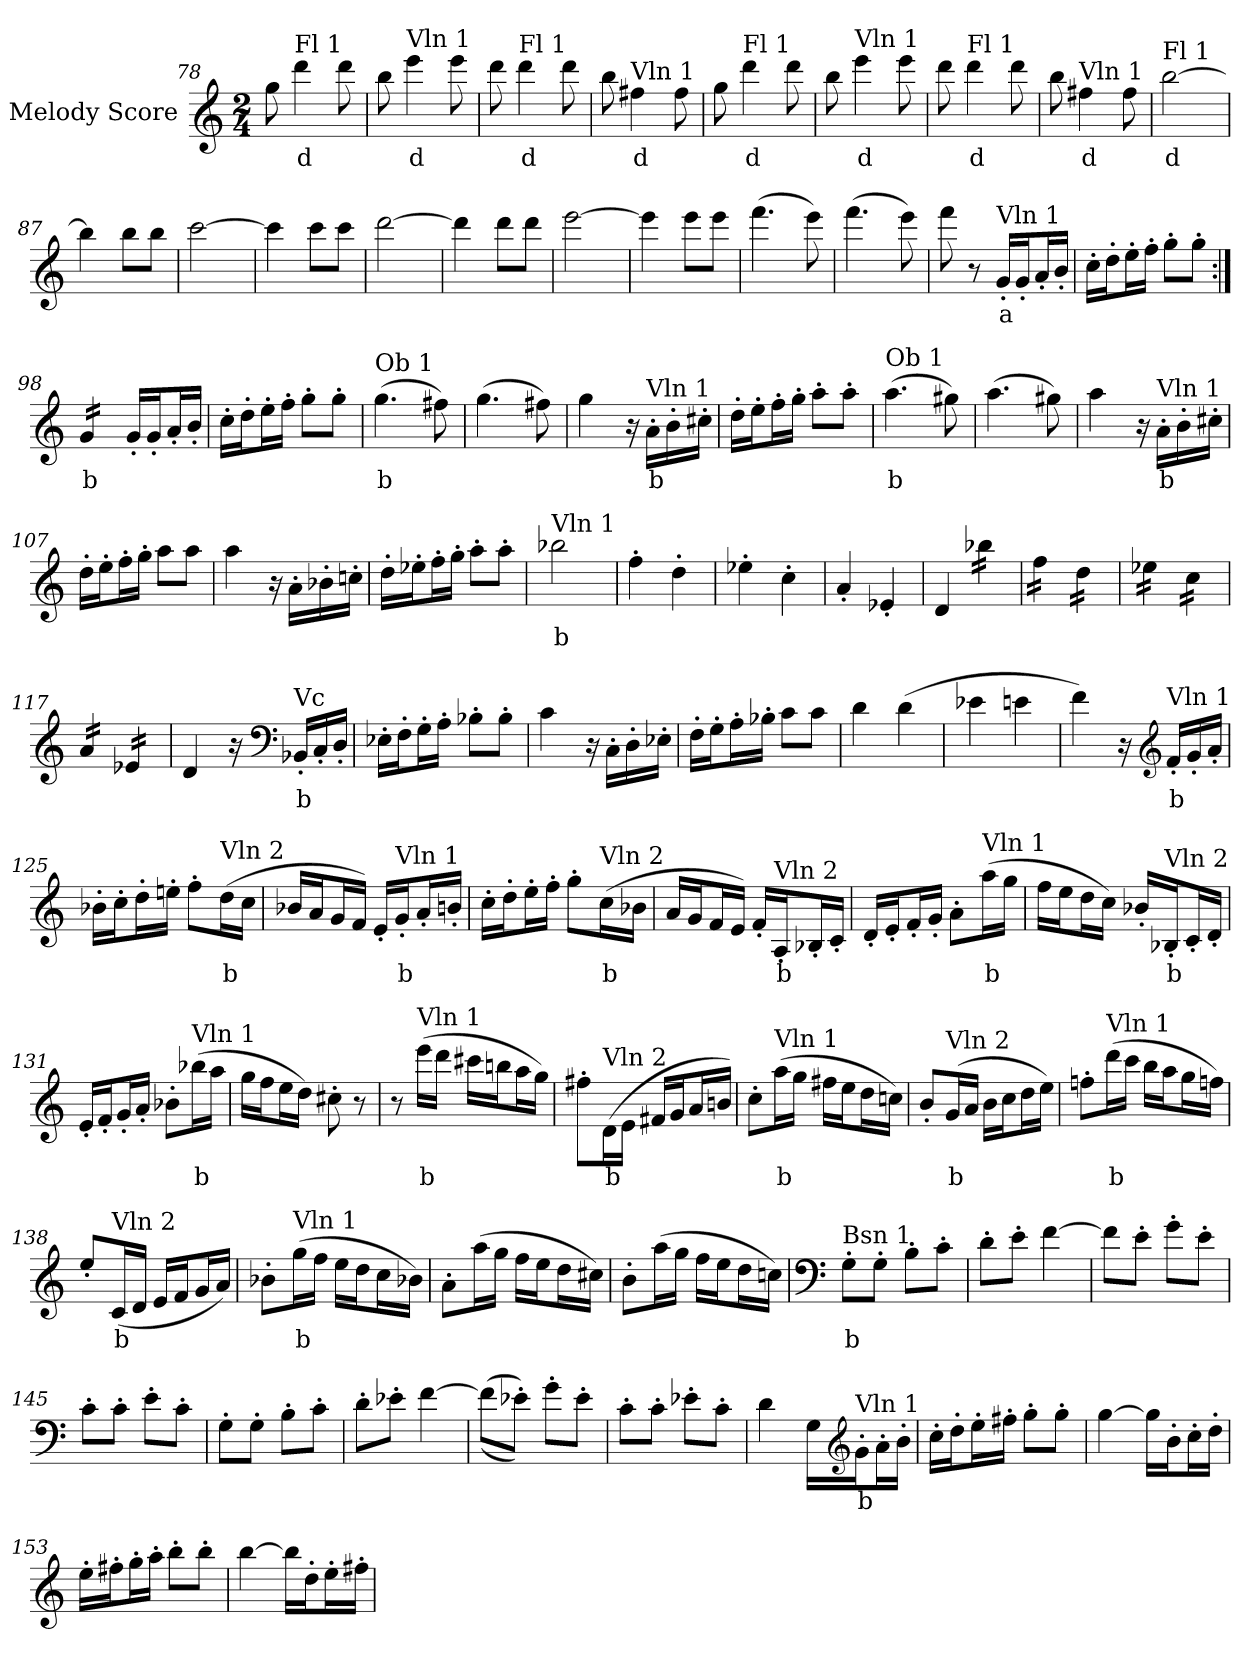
**kern	**text
*part1	*part1
*staff1	*staff1
*I"Melody Score	*
*k[]	*
*M2/4	*
=78	=78
8gg\	.
!LO:TX:a:t=Fl 1	!
!	!LO:LY:b:color=#FF0000
4ddd\	d
8ddd\	.
=79	=79
8bb\	.
!LO:TX:a:t=Vln 1	!
!	!LO:LY:b:color=#FF0000
4eee\	d
8eee\	.
=80	=80
8ddd\	.
!LO:TX:a:t=Fl 1	!
!	!LO:LY:b:color=#FF0000
4ddd\	d
8ddd\	.
=81	=81
8bb\	.
!LO:TX:a:t=Vln 1	!
!	!LO:LY:color=#FF0000
4ff#X\	d
8ff#\	.
=82	=82
8gg\	.
!LO:TX:a:t=Fl 1	!
!	!LO:LY:b:color=#FF0000
4ddd\	d
8ddd\	.
=83	=83
8bb\	.
!LO:TX:a:t=Vln 1	!
!	!LO:LY:b:color=#FF0000
4eee\	d
8eee\	.
=84	=84
8ddd\	.
!LO:TX:a:t=Fl 1	!
!	!LO:LY:b:color=#FF0000
4ddd\	d
8ddd\	.
=85	=85
8bb\	.
!LO:TX:a:t=Vln 1	!
!	!LO:LY:color=#FF0000
4ff#X\	d
8ff#\	.
=86	=86
!LO:TX:a:t=Fl 1	!
!	!LO:LY:b:color=#FF0000
[2bb\	d
=87	=87
4bb\]	.
8bb\L	.
8bb\J	.
=88	=88
[2ccc\	.
=89	=89
4ccc\]	.
8ccc\L	.
8ccc\J	.
=90	=90
[2ddd\	.
=91	=91
4ddd\]	.
8ddd\L	.
8ddd\J	.
=92	=92
[2eee\	.
=93	=93
4eee\]	.
8eee\L	.
8eee\J	.
=94	=94
(4.fff\	.
8eee\)	.
=95	=95
(4.fff\	.
8eee\)	.
=96	=96
8fff\	.
8r	.
!LO:TX:a:t=Vln 1	!
!	!LO:LY:b:color=#FF0000
16g'/LL	a
16g'/J	.
16a'/L	.
16b'/JJ	.
=97	=97
16cc'\LL	.
16dd'\J	.
16ee'\L	.
16ff'\JJ	.
8gg'\L	.
8gg'\J	.
=98:|!	=98:|!
!LO:TX:a:t=Vln 1	!
!	!LO:LY:b:color=#FF0000
*tremolo	*
16g/LL	b
16g/	.
16g/	.
16g/JJ	.
*Xtremolo	*
16g'/LL	.
16g'/J	.
16a'/L	.
16b'/JJ	.
=99	=99
16cc'\LL	.
16dd'\J	.
16ee'\L	.
16ff'\JJ	.
8gg'\L	.
8gg'\J	.
=100	=100
!LO:TX:a:t=Ob 1	!
!	!LO:LY:b:color=#FF0000
(4.gg\	b
8ff#X\)	.
=101	=101
(4.gg\	.
8ff#X\)	.
=102	=102
4gg\	.
16r	.
!LO:TX:a:t=Vln 1	!
!	!LO:LY:b:color=#FF0000
16a'\LL	b
16b'\	.
16cc#X'\JJ	.
=103	=103
16dd'\LL	.
16ee'\J	.
16ff'\L	.
16gg'\JJ	.
8aa'\L	.
8aa'\J	.
=104	=104
!LO:TX:a:t=Ob 1	!
!	!LO:LY:b:color=#FF0000
(4.aa\	b
8gg#X\)	.
=105	=105
(4.aa\	.
8gg#X\)	.
=106	=106
4aa\	.
16r	.
!LO:TX:a:t=Vln 1	!
!	!LO:LY:b:color=#FF0000
16a'\LL	b
16b'\	.
16cc#X'\JJ	.
=107	=107
16dd'\LL	.
16ee'\J	.
16ff'\L	.
16gg'\JJ	.
8aa\L	.
8aa\J	.
=108	=108
4aa\	.
16r	.
16a'\LL	.
16b-X'\	.
16ccn'\JJ	.
=109	=109
16dd'\LL	.
16ee-X'\J	.
16ff'\L	.
16gg'\JJ	.
8aa'\L	.
8aa'\J	.
=110	=110
!LO:TX:a:t=Vln 1	!
!	!LO:LY:b:color=#FF0000
2bb-X\	b
=111	=111
4ff'\	.
4dd'\	.
=112	=112
4ee-X'\	.
4cc'\	.
=113	=113
4a'/	.
4e-X'/	.
=114	=114
4d/	.
*tremolo	*
16bb-X\LL	.
16bb-X\	.
16bb-X\	.
16bb-X\JJ	.
=115	=115
16ff\LL	.
16ff\	.
16ff\	.
16ff\JJ	.
16dd\LL	.
16dd\	.
16dd\	.
16dd\JJ	.
=116	=116
16ee-X\LL	.
16ee-X\	.
16ee-X\	.
16ee-X\JJ	.
16cc\LL	.
16cc\	.
16cc\	.
16cc\JJ	.
=117	=117
16a/LL	.
16a/	.
16a/	.
16a/JJ	.
16e-X/LL	.
16e-X/	.
16e-X/	.
16e-X/JJ	.
*Xtremolo	*
=118	=118
4d/	.
16r	.
*clefF4	*
!LO:TX:a:t=Vc	!
!	!LO:LY:b:color=#FF0000
16BB-'/LL	b
16C'/	.
16D'/JJ	.
=119	=119
16E-X'\LL	.
16F'\J	.
16G'\L	.
16A'\JJ	.
8B-X'\L	.
8B-'\J	.
=120	=120
4c\	.
16r	.
16C'\LL	.
16D'\	.
16E-X'\JJ	.
=121	=121
16F'\LL	.
16G'\J	.
16A'\L	.
16B-X'\JJ	.
8c\L	.
8c\J	.
=122	=122
4d\	.
(4d\	.
=123	=123
4e-X\	.
4en\	.
=124	=124
4f\)	.
16r	.
*clefG2	*
!LO:TX:a:t=Vln 1	!
!	!LO:LY:b:color=#FF0000
16f'/LL	b
16g'/	.
16a'/JJ	.
=125	=125
16b-X'\LL	.
16cc'\J	.
16dd'\L	.
16een'\JJ	.
8ff'\L	.
!LO:TX:a:t=Vln 2	!
!	!LO:LY:b:color=#FF0000
(16dd\L	b
16cc\JJ	.
=126	=126
16b-X/LL	.
16a/J	.
16g/L	.
16f/JJ)	.
16e'/LL	.
!LO:TX:a:t=Vln 1	!
!	!LO:LY:b:color=#FF0000
16g'/J	b
16a'/L	.
16b'/JJ	.
=127	=127
16cc'\LL	.
16dd'\J	.
16ee'\L	.
16ff'\JJ	.
8gg'\L	.
!LO:TX:a:t=Vln 2	!
!	!LO:LY:b:color=#FF0000
(16cc\L	b
16b-X\JJ	.
=128	=128
16a/LL	.
16g/J	.
16f/L	.
16e/JJ)	.
16f'/LL	.
!LO:TX:a:t=Vln 2	!
!	!LO:LY:b:color=#FF0000
16A'/J	b
16B-X'/L	.
16c'/JJ	.
=129	=129
16d'/LL	.
16e'/J	.
16f'/L	.
16g'/JJ	.
8a'\L	.
!LO:TX:a:t=Vln 1	!
!	!LO:LY:b:color=#FF0000
(16aa\L	b
16gg\JJ	.
=130	=130
16ff\LL	.
16ee\J	.
16dd\L	.
16cc\JJ)	.
16b-X'/LL	.
!LO:TX:a:t=Vln 2	!
!	!LO:LY:b:color=#FF0000
16B-X'/J	b
16c'/L	.
16d'/JJ	.
=131	=131
16e'/LL	.
16f'/J	.
16g'/L	.
16a'/JJ	.
8b-X'\L	.
!LO:TX:a:t=Vln 1	!
!	!LO:LY:b:color=#FF0000
(16bb-X\L	b
16aa\JJ	.
=132	=132
16gg\LL	.
16ff\J	.
16ee\L	.
16dd\JJ)	.
8cc#X'\	.
8r	.
=133	=133
8r	.
!LO:TX:a:t=Vln 1	!
!	!LO:LY:b:color=#FF0000
(16eee\LL	b
16ddd\JJ	.
16ccc#X\LL	.
16bbn\J	.
16aa\L	.
16gg\JJ)	.
=134	=134
8ff#X'\L	.
!LO:TX:a:t=Vln 2	!
!	!LO:LY:b:color=#FF0000
(16d\L	b
16e\JJ	.
16f#X/LL	.
16g/J	.
16a/L	.
16bn/JJ)	.
=135	=135
8cc'\L	.
!LO:TX:a:t=Vln 1	!
!	!LO:LY:b:color=#FF0000
(16aa\L	b
16gg\JJ	.
16ff#X\LL	.
16ee\J	.
16dd\L	.
16ccn\JJ)	.
=136	=136
8b'/L	.
!LO:TX:a:t=Vln 2	!
!	!LO:LY:b:color=#FF0000
(16g/L	b
16a/JJ	.
16b\LL	.
16cc\J	.
16dd\L	.
16ee\JJ)	.
=137	=137
8ffn'\L	.
!LO:TX:a:t=Vln 1	!
!	!LO:LY:b:color=#FF0000
(16ddd\L	b
16ccc\JJ	.
16bb\LL	.
16aa\J	.
16gg\L	.
16ffn\JJ)	.
=138	=138
8ee'/L	.
!LO:TX:a:t=Vln 2	!
!	!LO:LY:b:color=#FF0000
(16c/L	b
16d/JJ	.
16e/LL	.
16f/J	.
16g/L	.
16a/JJ)	.
=139	=139
8b-X'\L	.
!LO:TX:a:t=Vln 1	!
!	!LO:LY:b:color=#FF0000
(16gg\L	b
16ff\JJ	.
16ee\LL	.
16dd\J	.
16cc\L	.
16b-X\JJ)	.
=140	=140
8a'\L	.
(16aa\L	.
16gg\JJ	.
16ff\LL	.
16ee\J	.
16dd\L	.
16cc#X\JJ)	.
=141	=141
8b'\L	.
(16aa\L	.
16gg\JJ	.
16ff\LL	.
16ee\J	.
16dd\L	.
16ccn\JJ)	.
=142	=142
*clefF4	*
!LO:TX:a:t=Bsn 1	!
!	!LO:LY:b:color=#FF0000
8G'\L	b
8G'\J	.
8B'\L	.
8c'\J	.
=143	=143
8d'\L	.
8e'\J	.
[4f\	.
=144	=144
8f\L]	.
8e'\J	.
8g'\L	.
8e'\J	.
=145	=145
8c'\L	.
8c'\J	.
8e'\L	.
8c'\J	.
=146	=146
8G'\L	.
8G'\J	.
8B'\L	.
8c'\J	.
=147	=147
8d'\L	.
8e-X'\J	.
[4f\	.
=148	=148
((8f\L]	.
8e-X'\J))	.
8g'\L	.
8e-'\J	.
=149	=149
8c'\L	.
8c'\J	.
8e-X'\L	.
8c'\J	.
=150	=150
4d\	.
16G\LL	.
*clefG2	*
!LO:TX:a:t=Vln 1	!
!	!LO:LY:b:color=#FF0000
16g'\J	b
16a'\L	.
16b'\JJ	.
=151	=151
16cc'\LL	.
16dd'\J	.
16ee'\L	.
16ff#X'\JJ	.
8gg'\L	.
8gg'\J	.
=152	=152
[4gg\	.
16gg\LL]	.
16b'\J	.
16cc'\L	.
16dd'\JJ	.
=153	=153
16ee'\LL	.
16ff#X'\J	.
16gg'\L	.
16aa'\JJ	.
8bb'\L	.
8bb'\J	.
=154	=154
[4bb\	.
16bb\LL]	.
16dd'\J	.
16ee'\L	.
16ff#X'\JJ	.
=	=
*-	*-
